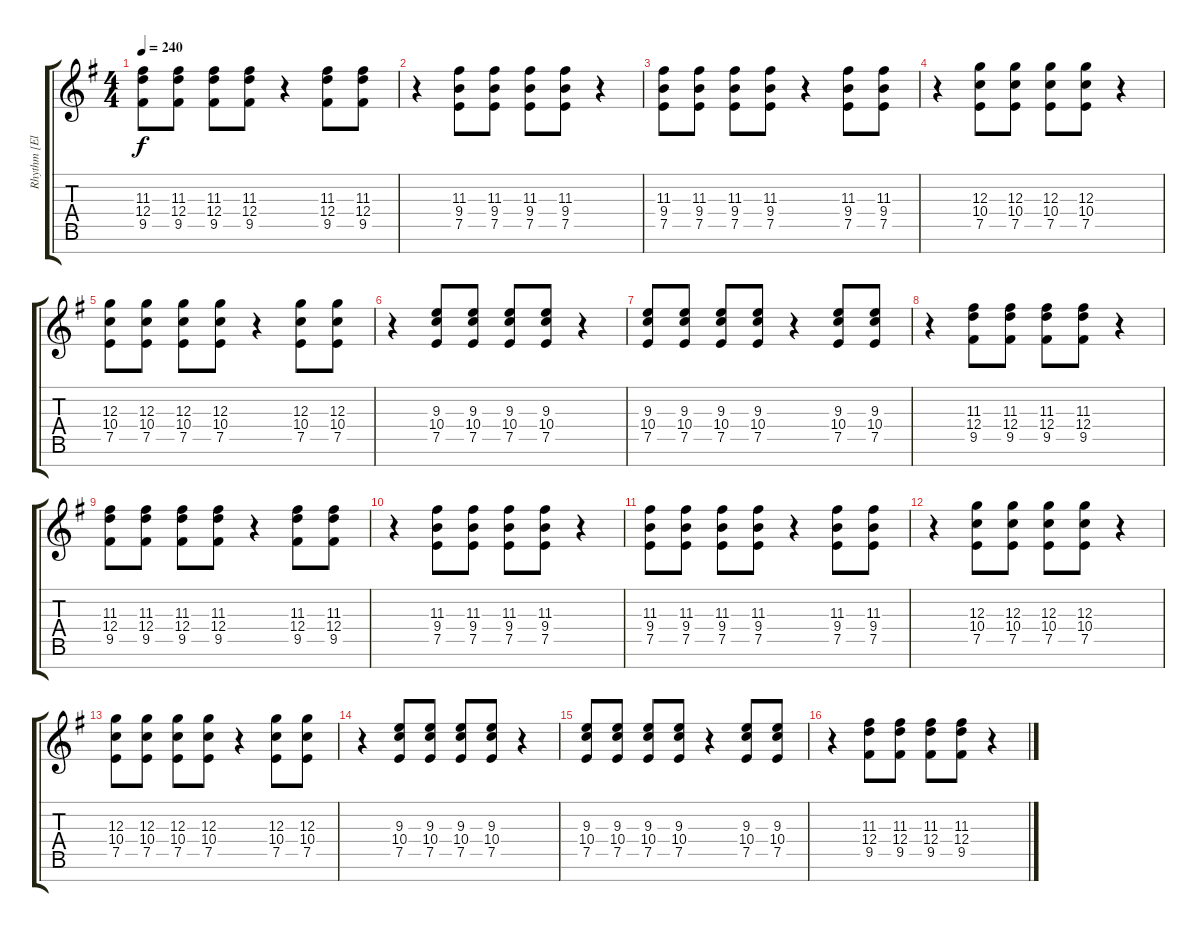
\track ("Rhythm [Ellis]" "Rhythm [El") {instrument distortionguitar}
\staff {score tabs}
\tuning (E4 B3 G3 D3 A2 E2 B1) {hide}
\ts (4 4)
\tempo 240
\clef g2
\ks eminor
(11.3 12.4 9.5).8{dy f} (11.3 12.4 9.5).8 (11.3 12.4 9.5).8 (11.3 12.4 9.5).8 r.4 (11.3 12.4 9.5).8 (11.3 12.4 9.5).8 |
r.4 (11.3 9.4 7.5).8 (11.3 9.4 7.5).8 (11.3 9.4 7.5).8 (11.3 9.4 7.5).8 r.4 |
(11.3 9.4 7.5).8 (11.3 9.4 7.5).8 (11.3 9.4 7.5).8 (11.3 9.4 7.5).8 r.4 (11.3 9.4 7.5).8 (11.3 9.4 7.5).8 |
r.4 (12.3 10.4 7.5).8 (12.3 10.4 7.5).8 (12.3 10.4 7.5).8 (12.3 10.4 7.5).8 r.4 |
(12.3 10.4 7.5).8 (12.3 10.4 7.5).8 (12.3 10.4 7.5).8 (12.3 10.4 7.5).8 r.4 (12.3 10.4 7.5).8 (12.3 10.4 7.5).8 |
r.4 (9.3 10.4 7.5).8 (9.3 10.4 7.5).8 (9.3 10.4 7.5).8 (9.3 10.4 7.5).8 r.4 |
(9.3 10.4 7.5).8 (9.3 10.4 7.5).8 (9.3 10.4 7.5).8 (9.3 10.4 7.5).8 r.4 (9.3 10.4 7.5).8 (9.3 10.4 7.5).8 |
r.4 (11.3 12.4 9.5).8 (11.3 12.4 9.5).8 (11.3 12.4 9.5).8 (11.3 12.4 9.5).8 r.4 |
(11.3 12.4 9.5).8 (11.3 12.4 9.5).8 (11.3 12.4 9.5).8 (11.3 12.4 9.5).8 r.4 (11.3 12.4 9.5).8 (11.3 12.4 9.5).8 |
r.4 (11.3 9.4 7.5).8 (11.3 9.4 7.5).8 (11.3 9.4 7.5).8 (11.3 9.4 7.5).8 r.4 |
(11.3 9.4 7.5).8 (11.3 9.4 7.5).8 (11.3 9.4 7.5).8 (11.3 9.4 7.5).8 r.4 (11.3 9.4 7.5).8 (11.3 9.4 7.5).8 |
r.4 (12.3 10.4 7.5).8 (12.3 10.4 7.5).8 (12.3 10.4 7.5).8 (12.3 10.4 7.5).8 r.4 |
(12.3 10.4 7.5).8 (12.3 10.4 7.5).8 (12.3 10.4 7.5).8 (12.3 10.4 7.5).8 r.4 (12.3 10.4 7.5).8 (12.3 10.4 7.5).8 |
r.4 (9.3 10.4 7.5).8 (9.3 10.4 7.5).8 (9.3 10.4 7.5).8 (9.3 10.4 7.5).8 r.4 |
(9.3 10.4 7.5).8 (9.3 10.4 7.5).8 (9.3 10.4 7.5).8 (9.3 10.4 7.5).8 r.4 (9.3 10.4 7.5).8 (9.3 10.4 7.5).8 |
r.4 (11.3 12.4 9.5).8 (11.3 12.4 9.5).8 (11.3 12.4 9.5).8 (11.3 12.4 9.5).8 r.4
